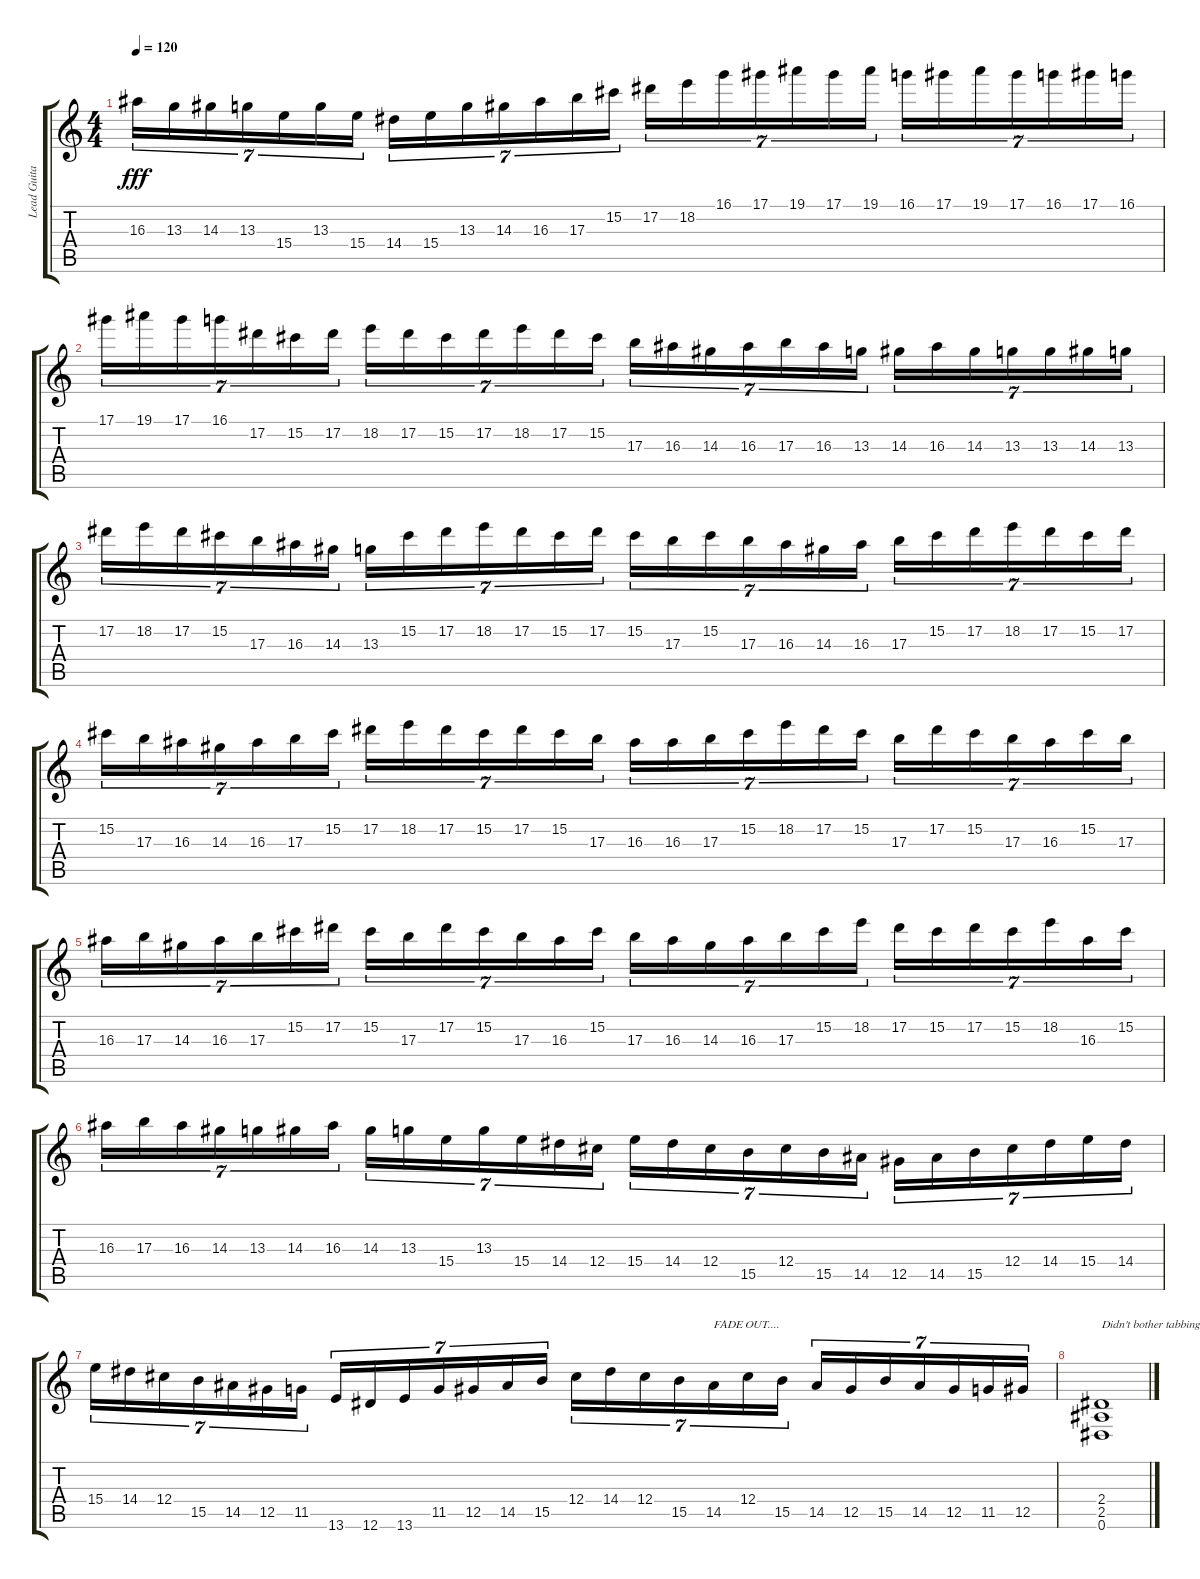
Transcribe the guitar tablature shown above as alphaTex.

\track ("Lead Guitar" "Lead Guita") {instrument overdrivenguitar}
\staff {score tabs}
\tuning (Eb4 Bb3 Gb3 Db3 Ab2 Eb2) {hide}
\ts (4 4)
\tempo 120
\clef g2
\ks c
16.3.16{tu (7 4) dy fff} 13.3.16{tu (7 4)} 14.3.16{tu (7 4)} 13.3.16{tu (7 4)} 15.4.16{tu (7 4)} 13.3.16{tu (7 4)} 15.4.16{tu (7 4)} 14.4.16{tu (7 4)} 15.4.16{tu (7 4)} 13.3.16{tu (7 4)} 14.3.16{tu (7 4)} 16.3.16{tu (7 4)} 17.3.16{tu (7 4)} 15.2.16{tu (7 4)} 17.2.16{tu (7 4)} 18.2.16{tu (7 4)} 16.1.16{tu (7 4)} 17.1.16{tu (7 4)} 19.1.16{tu (7 4)} 17.1.16{tu (7 4)} 19.1.16{tu (7 4)} 16.1.16{tu (7 4)} 17.1.16{tu (7 4)} 19.1.16{tu (7 4)} 17.1.16{tu (7 4)} 16.1.16{tu (7 4)} 17.1.16{tu (7 4)} 16.1.16{tu (7 4)} |
17.1.16{tu (7 4)} 19.1.16{tu (7 4)} 17.1.16{tu (7 4)} 16.1.16{tu (7 4)} 17.2.16{tu (7 4)} 15.2.16{tu (7 4)} 17.2.16{tu (7 4)} 18.2.16{tu (7 4)} 17.2.16{tu (7 4)} 15.2.16{tu (7 4)} 17.2.16{tu (7 4)} 18.2.16{tu (7 4)} 17.2.16{tu (7 4)} 15.2.16{tu (7 4)} 17.3.16{tu (7 4)} 16.3.16{tu (7 4)} 14.3.16{tu (7 4)} 16.3.16{tu (7 4)} 17.3.16{tu (7 4)} 16.3.16{tu (7 4)} 13.3.16{tu (7 4)} 14.3.16{tu (7 4)} 16.3.16{tu (7 4)} 14.3.16{tu (7 4)} 13.3.16{tu (7 4)} 13.3.16{tu (7 4)} 14.3.16{tu (7 4)} 13.3.16{tu (7 4)} |
17.2.16{tu (7 4)} 18.2.16{tu (7 4)} 17.2.16{tu (7 4)} 15.2.16{tu (7 4)} 17.3.16{tu (7 4)} 16.3.16{tu (7 4)} 14.3.16{tu (7 4)} 13.3.16{tu (7 4)} 15.2.16{tu (7 4)} 17.2.16{tu (7 4)} 18.2.16{tu (7 4)} 17.2.16{tu (7 4)} 15.2.16{tu (7 4)} 17.2.16{tu (7 4)} 15.2.16{tu (7 4)} 17.3.16{tu (7 4)} 15.2.16{tu (7 4)} 17.3.16{tu (7 4)} 16.3.16{tu (7 4)} 14.3.16{tu (7 4)} 16.3.16{tu (7 4)} 17.3.16{tu (7 4)} 15.2.16{tu (7 4)} 17.2.16{tu (7 4)} 18.2.16{tu (7 4)} 17.2.16{tu (7 4)} 15.2.16{tu (7 4)} 17.2.16{tu (7 4)} |
15.2.16{tu (7 4)} 17.3.16{tu (7 4)} 16.3.16{tu (7 4)} 14.3.16{tu (7 4)} 16.3.16{tu (7 4)} 17.3.16{tu (7 4)} 15.2.16{tu (7 4)} 17.2.16{tu (7 4)} 18.2.16{tu (7 4)} 17.2.16{tu (7 4)} 15.2.16{tu (7 4)} 17.2.16{tu (7 4)} 15.2.16{tu (7 4)} 17.3.16{tu (7 4)} 16.3.16{tu (7 4)} 16.3.16{tu (7 4)} 17.3.16{tu (7 4)} 15.2.16{tu (7 4)} 18.2.16{tu (7 4)} 17.2.16{tu (7 4)} 15.2.16{tu (7 4)} 17.3.16{tu (7 4)} 17.2.16{tu (7 4)} 15.2.16{tu (7 4)} 17.3.16{tu (7 4)} 16.3.16{tu (7 4)} 15.2.16{tu (7 4)} 17.3.16{tu (7 4)} |
16.3.16{tu (7 4)} 17.3.16{tu (7 4)} 14.3.16{tu (7 4)} 16.3.16{tu (7 4)} 17.3.16{tu (7 4)} 15.2.16{tu (7 4)} 17.2.16{tu (7 4)} 15.2.16{tu (7 4)} 17.3.16{tu (7 4)} 17.2.16{tu (7 4)} 15.2.16{tu (7 4)} 17.3.16{tu (7 4)} 16.3.16{tu (7 4)} 15.2.16{tu (7 4)} 17.3.16{tu (7 4)} 16.3.16{tu (7 4)} 14.3.16{tu (7 4)} 16.3.16{tu (7 4)} 17.3.16{tu (7 4)} 15.2.16{tu (7 4)} 18.2.16{tu (7 4)} 17.2.16{tu (7 4)} 15.2.16{tu (7 4)} 17.2.16{tu (7 4)} 15.2.16{tu (7 4)} 18.2.16{tu (7 4)} 16.3.16{tu (7 4)} 15.2.16{tu (7 4)} |
16.3.16{tu (7 4)} 17.3.16{tu (7 4)} 16.3.16{tu (7 4)} 14.3.16{tu (7 4)} 13.3.16{tu (7 4)} 14.3.16{tu (7 4)} 16.3.16{tu (7 4)} 14.3.16{tu (7 4)} 13.3.16{tu (7 4)} 15.4.16{tu (7 4)} 13.3.16{tu (7 4)} 15.4.16{tu (7 4)} 14.4.16{tu (7 4)} 12.4.16{tu (7 4)} 15.4.16{tu (7 4)} 14.4.16{tu (7 4)} 12.4.16{tu (7 4)} 15.5.16{tu (7 4)} 12.4.16{tu (7 4)} 15.5.16{tu (7 4)} 14.5.16{tu (7 4)} 12.5.16{tu (7 4)} 14.5.16{tu (7 4)} 15.5.16{tu (7 4)} 12.4.16{tu (7 4)} 14.4.16{tu (7 4)} 15.4.16{tu (7 4)} 14.4.16{tu (7 4)} |
15.4.16{tu (7 4)} 14.4.16{tu (7 4)} 12.4.16{tu (7 4)} 15.5.16{tu (7 4)} 14.5.16{tu (7 4)} 12.5.16{tu (7 4)} 11.5.16{tu (7 4)} 13.6.16{tu (7 4)} 12.6.16{tu (7 4)} 13.6.16{tu (7 4)} 11.5.16{tu (7 4)} 12.5.16{tu (7 4)} 14.5.16{tu (7 4)} 15.5.16{tu (7 4)} 12.4.16{tu (7 4)} 14.4.16{tu (7 4)} 12.4.16{tu (7 4)} 15.5.16{tu (7 4)} 14.5.16{tu (7 4) txt "FADE OUT...."} 12.4.16{tu (7 4)} 15.5.16{tu (7 4)} 14.5.16{tu (7 4)} 12.5.16{tu (7 4)} 15.5.16{tu (7 4)} 14.5.16{tu (7 4)} 12.5.16{tu (7 4)} 11.5.16{tu (7 4)} 12.5.16{tu (7 4)} |
(2.4 2.5 0.6).1{txt "Didn't bother tabbing the rest...just the same "}
